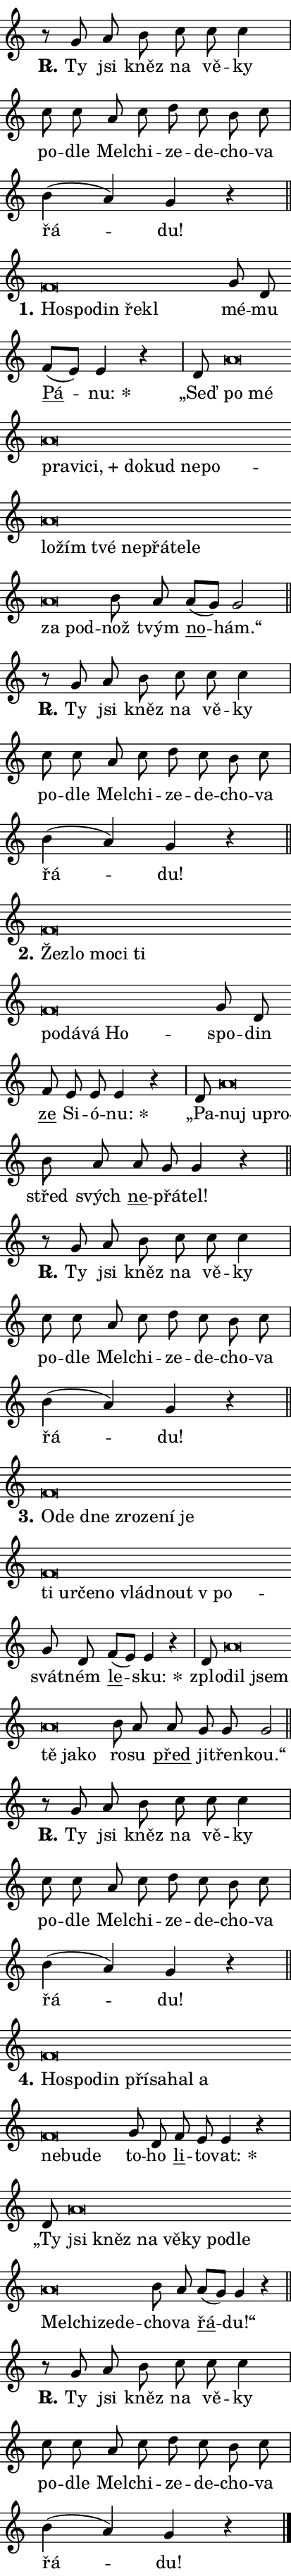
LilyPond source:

\version "2.22.1"
\header { tagline = "" }
\paper {
  indent = 0\cm
  top-margin = 0\cm
  right-margin = 0\cm
  bottom-margin = 0\cm
  left-margin = 0\cm
  paper-width = 7\cm
  page-breaking = #ly:one-page-breaking
  system-system-spacing.basic-distance = #11
  score-system-spacing.basic-distance = #11
  ragged-last = ##f
}


%% Author: Thomas Morley
%% https://lists.gnu.org/archive/html/lilypond-user/2020-05/msg00002.html
#(define (line-position grob)
"Returns position of @var[grob} in current system:
   @code{'start}, if at first time-step
   @code{'end}, if at last time-step
   @code{'middle} otherwise
"
  (let* ((col (ly:item-get-column grob))
         (ln (ly:grob-object col 'left-neighbor))
         (rn (ly:grob-object col 'right-neighbor))
         (col-to-check-left (if (ly:grob? ln) ln col))
         (col-to-check-right (if (ly:grob? rn) rn col))
         (break-dir-left
           (and
             (ly:grob-property col-to-check-left 'non-musical #f)
             (ly:item-break-dir col-to-check-left)))
         (break-dir-right
           (and
             (ly:grob-property col-to-check-right 'non-musical #f)
             (ly:item-break-dir col-to-check-right))))
        (cond ((eqv? 1 break-dir-left) 'start)
              ((eqv? -1 break-dir-right) 'end)
              (else 'middle))))

#(define (tranparent-at-line-position vctor)
  (lambda (grob)
  "Relying on @code{line-position} select the relevant enry from @var{vctor}.
Used to determine transparency,"
    (case (line-position grob)
      ((end) (not (vector-ref vctor 0)))
      ((middle) (not (vector-ref vctor 1)))
      ((start) (not (vector-ref vctor 2))))))

noteHeadBreakVisibility =
#(define-music-function (break-visibility)(vector?)
"Makes @code{NoteHead}s transparent relying on @var{break-visibility}"
#{
  \override NoteHead.transparent =
    #(tranparent-at-line-position break-visibility)
#})

#(define delete-ledgers-for-transparent-note-heads
  (lambda (grob)
    "Reads whether a @code{NoteHead} is transparent.
If so this @code{NoteHead} is removed from @code{'note-heads} from
@var{grob}, which is supposed to be @code{LedgerLineSpanner}.
As a result ledgers are not printed for this @code{NoteHead}"
    (let* ((nhds-array (ly:grob-object grob 'note-heads))
           (nhds-list
             (if (ly:grob-array? nhds-array)
                 (ly:grob-array->list nhds-array)
                 '()))
           ;; Relies on the transparent-property being done before
           ;; Staff.LedgerLineSpanner.after-line-breaking is executed.
           ;; This is fragile ...
           (to-keep
             (remove
               (lambda (nhd)
                 (ly:grob-property nhd 'transparent #f))
               nhds-list)))
      ;; TODO find a better method to iterate over grob-arrays, similiar
      ;; to filter/remove etc for lists
      ;; For now rebuilt from scratch
      (set! (ly:grob-object grob 'note-heads)  '())
      (for-each
        (lambda (nhd)
          (ly:pointer-group-interface::add-grob grob 'note-heads nhd))
        to-keep))))

hideNotes = {
  \noteHeadBreakVisibility #begin-of-line-visible
}
unHideNotes = {
  \noteHeadBreakVisibility #all-visible
}

% work-around for resetting accidentals
% https://lilypond.org/doc/v2.23/Documentation/notation/displaying-rhythms#unmetered-music
cadenzaMeasure = {
  \cadenzaOff
  \partial 1024 s1024
  \cadenzaOn
}

#(define-markup-command (accent layout props text) (markup?)
  "Underline accented syllable"
  (interpret-markup layout props
    #{\markup \override #'(offset . 4.3) \underline { #text }#}))

responsum = \markup \concat {
  "R" \hspace #-1.05 \path #0.1 #'((moveto 0 0.07) (lineto 0.9 0.8)) \hspace #0.05 "."
}

\layout {
    \context {
        \Staff
        \remove "Time_signature_engraver"
        \override LedgerLineSpanner.after-line-breaking = #delete-ledgers-for-transparent-note-heads
    }
    \context {
        \Voice {
            \override NoteHead.output-attributes = #'((class . "notehead"))
            \override Hairpin.height = #0.55
        }
    }
    \context {
        \Lyrics {
            \override StanzaNumber.output-attributes = #'((class . "stanzanumber"))
            \override LyricSpace.minimum-distance = #0.9
            \override LyricText.font-name = #"TeX Gyre Schola"
            \override LyricText.font-size = 1
            \override StanzaNumber.font-name = #"TeX Gyre Schola Bold"
            \override StanzaNumber.font-size = 1
        }
    }
}

% magnetic-lyrics.ily
%
%   written by
%     Jean Abou Samra <jean@abou-samra.fr>
%     Werner Lemberg <wl@gnu.org>
%
%   adapted by
%     Jiri Hon <jiri.hon@gmail.com>
%
% Version 2022-Apr-15

% https://www.mail-archive.com/lilypond-user@gnu.org/msg149350.html

#(define (Left_hyphen_pointer_engraver context)
   "Collect syllable-hyphen-syllable occurrences in lyrics and store
them in properties.  This engraver only looks to the left.  For
example, if the lyrics input is @code{foo -- bar}, it does the
following.

@itemize @bullet
@item
Set the @code{text} property of the @code{LyricHyphen} grob between
@q{foo} and @q{bar} to @code{foo}.

@item
Set the @code{left-hyphen} property of the @code{LyricText} grob with
text @q{foo} to the @code{LyricHyphen} grob between @q{foo} and
@q{bar}.
@end itemize

Use this auxiliary engraver in combination with the
@code{lyric-@/text::@/apply-@/magnetic-@/offset!} hook."
   (let ((hyphen #f)
         (text #f))
     (make-engraver
      (acknowledgers
       ((lyric-syllable-interface engraver grob source-engraver)
        (set! text grob)))
      (end-acknowledgers
       ((lyric-hyphen-interface engraver grob source-engraver)
        ;(when (not (grob::has-interface grob 'lyric-space-interface))
          (set! hyphen grob)));)
      ((stop-translation-timestep engraver)
       (when (and text hyphen)
         (ly:grob-set-object! text 'left-hyphen hyphen))
       (set! text #f)
       (set! hyphen #f)))))

#(define (lyric-text::apply-magnetic-offset! grob)
   "If the space between two syllables is less than the value in
property @code{LyricText@/.details@/.squash-threshold}, move the right
syllable to the left so that it gets concatenated with the left
syllable.

Use this function as a hook for
@code{LyricText@/.after-@/line-@/breaking} if the
@code{Left_@/hyphen_@/pointer_@/engraver} is active."
   (let ((hyphen (ly:grob-object grob 'left-hyphen #f)))
     (when hyphen
       (let ((left-text (ly:spanner-bound hyphen LEFT)))
         (when (grob::has-interface left-text 'lyric-syllable-interface)
           (let* ((common (ly:grob-common-refpoint grob left-text X))
                  (this-x-ext (ly:grob-extent grob common X))
                  (left-x-ext
                   (begin
                     ;; Trigger magnetism for left-text.
                     (ly:grob-property left-text 'after-line-breaking)
                     (ly:grob-extent left-text common X)))
                  ;; `delta` is the gap width between two syllables.
                  (delta (- (interval-start this-x-ext)
                            (interval-end left-x-ext)))
                  (details (ly:grob-property grob 'details))
                  (threshold (assoc-get 'squash-threshold details 0.2)))
             (when (< delta threshold)
               (let* (;; We have to manipulate the input text so that
                      ;; ligatures crossing syllable boundaries are not
                      ;; disabled.  For languages based on the Latin
                      ;; script this is essentially a beautification.
                      ;; However, for non-Western scripts it can be a
                      ;; necessity.
                      (lt (ly:grob-property left-text 'text))
                      (rt (ly:grob-property grob 'text))
                      (is-space (grob::has-interface hyphen 'lyric-space-interface))
                      (space (if is-space " " ""))
                      (space-markup (grob-interpret-markup grob " "))
                      (space-size (interval-length (ly:stencil-extent space-markup X)))
                      (extra-delta (if is-space space-size 0))
                      ;; Append new syllable.
                      (ltrt-space (if (and (string? lt) (string? rt))
                                (string-append lt space rt)
                                (make-concat-markup (list lt space rt))))
                      ;; Right-align `ltrt` to the right side.
                      (ltrt-space-markup (grob-interpret-markup
                               grob
                               (make-translate-markup
                                (cons (interval-length this-x-ext) 0)
                                (make-right-align-markup ltrt-space)))))
                 (begin
                   ;; Don't print `left-text`.
                   (ly:grob-set-property! left-text 'stencil #f)
                   ;; Set text and stencil (which holds all collected
                   ;; syllables so far) and shift it to the left.
                   (ly:grob-set-property! grob 'text ltrt-space)
                   (ly:grob-set-property! grob 'stencil ltrt-space-markup)
                   (ly:grob-translate-axis! grob (- (- delta extra-delta)) X))))))))))


#(define (lyric-hyphen::displace-bounds-first grob)
   ;; Make very sure this callback isn't triggered too early.
   (let ((left (ly:spanner-bound grob LEFT))
         (right (ly:spanner-bound grob RIGHT)))
     (ly:grob-property left 'after-line-breaking)
     (ly:grob-property right 'after-line-breaking)
     (ly:lyric-hyphen::print grob)))

squashThreshold = #0.4

\layout {
  \context {
    \Lyrics
    \consists #Left_hyphen_pointer_engraver
    \override LyricText.after-line-breaking =
      #lyric-text::apply-magnetic-offset!
    \override LyricHyphen.stencil = #lyric-hyphen::displace-bounds-first
    \override LyricText.details.squash-threshold = \squashThreshold
    \override LyricHyphen.minimum-distance = 0
    \override LyricHyphen.minimum-length = \squashThreshold
  }
}

squash = \override LyricText.details.squash-threshold = 9999
unSquash = \override LyricText.details.squash-threshold = \squashThreshold

left = \override LyricText.self-alignment-X = #LEFT
unLeft = \revert LyricText.self-alignment-X

starOffset = #(lambda (grob) 
                (let ((x_offset (ly:self-alignment-interface::aligned-on-x-parent grob)))
                  (if (= x_offset 0) 0 (+ x_offset 1.2))))

star = #(define-music-function (syllable)(string?)
"Append star separator at the end of a syllable"
#{
  \once \override LyricText.X-offset = #starOffset
  \lyricmode { \markup {
    #syllable
    \override #'((font-name . "TeX Gyre Schola Bold")) \hspace #0.2 \lower #0.65 \larger "*"
  } }
#})

starAccent = #(define-music-function (syllable)(string?)
"Append star separator at the end of a syllable and make accent"
#{
  \once \override LyricText.X-offset = #starOffset
  \lyricmode { \markup {
    \accent #syllable
    \override #'((font-name . "TeX Gyre Schola Bold")) \hspace #0.2 \lower #0.65 \larger "*"
  } }
#})

breath = #(define-music-function (syllable)(string?)
"Append breathing indicator at the end of a syllable"
#{
  \lyricmode { \markup { #syllable "+" } }
#})

optionalBreath = #(define-music-function (syllable)(string?)
"Append optional breathing indicator at the end of a syllable"
#{
  \lyricmode { \markup { #syllable "(+)" } }
#})


\score {
    <<
        \new Voice = "melody" { \cadenzaOn \key c \major \relative { r8 g' a b c c c4 \cadenzaMeasure \bar "|" c8 c a c \bar "" d c b c \cadenzaMeasure \bar "|" b4( a) g r \cadenzaMeasure \bar "||" \break }
\relative { f'\breve*1/16 \hideNotes \breve*1/16 \bar "" \breve*1/16 \bar "" \breve*1/16 \breve*1/16 \bar "" \unHideNotes g8 d \bar "" f[( e)] e4 r \cadenzaMeasure \bar "|" d8 a'\breve*1/16 \hideNotes \breve*1/16 \bar "" \breve*1/16 \bar "" \breve*1/16 \bar "" \breve*1/16 \bar "" \breve*1/16 \bar "" \breve*1/16 \bar "" \breve*1/16 \bar "" \breve*1/16 \bar "" \breve*1/16 \bar "" \breve*1/16 \bar "" \breve*1/16 \bar "" \breve*1/16 \bar "" \breve*1/16 \bar "" \breve*1/16 \bar "" \breve*1/16 \bar "" \breve*1/16 \breve*1/16 \bar "" \unHideNotes b8 a \bar "" a[( g)] g2 \cadenzaMeasure \bar "||" \break }
\relative { r8 g' a b c c c4 \cadenzaMeasure \bar "|" c8 c a c \bar "" d c b c \cadenzaMeasure \bar "|" b4( a) g r \cadenzaMeasure \bar "||" \break }
\relative { f'\breve*1/16 \hideNotes \breve*1/16 \bar "" \breve*1/16 \bar "" \breve*1/16 \bar "" \breve*1/16 \bar "" \breve*1/16 \bar "" \breve*1/16 \bar "" \breve*1/16 \breve*1/16 \bar "" \unHideNotes g8 d \bar "" f e e e4 r \cadenzaMeasure \bar "|" d8 a'\breve*1/16 \hideNotes \breve*1/16 \bar "" \unHideNotes b8 a \bar "" a g g4 r \cadenzaMeasure \bar "||" \break }
\relative { r8 g' a b c c c4 \cadenzaMeasure \bar "|" c8 c a c \bar "" d c b c \cadenzaMeasure \bar "|" b4( a) g r \cadenzaMeasure \bar "||" \break }
\relative { f'\breve*1/16 \hideNotes \breve*1/16 \bar "" \breve*1/16 \bar "" \breve*1/16 \bar "" \breve*1/16 \bar "" \breve*1/16 \bar "" \breve*1/16 \bar "" \breve*1/16 \bar "" \breve*1/16 \bar "" \breve*1/16 \bar "" \breve*1/16 \bar "" \breve*1/16 \bar "" \breve*1/16 \breve*1/16 \bar "" \unHideNotes g8 d \bar "" f[( e)] e4 r \cadenzaMeasure \bar "|" d8 a'\breve*1/16 \hideNotes \breve*1/16 \bar "" \breve*1/16 \bar "" \breve*1/16 \breve*1/16 \bar "" \unHideNotes b8 a \bar "" a g g g2 \cadenzaMeasure \bar "||" \break }
\relative { r8 g' a b c c c4 \cadenzaMeasure \bar "|" c8 c a c \bar "" d c b c \cadenzaMeasure \bar "|" b4( a) g r \cadenzaMeasure \bar "||" \break }
\relative { f'\breve*1/16 \hideNotes \breve*1/16 \bar "" \breve*1/16 \bar "" \breve*1/16 \bar "" \breve*1/16 \bar "" \breve*1/16 \bar "" \breve*1/16 \bar "" \breve*1/16 \bar "" \breve*1/16 \breve*1/16 \bar "" \unHideNotes g8 d \bar "" f e e4 r \cadenzaMeasure \bar "|" d8 a'\breve*1/16 \hideNotes \breve*1/16 \bar "" \breve*1/16 \bar "" \breve*1/16 \bar "" \breve*1/16 \bar "" \breve*1/16 \bar "" \breve*1/16 \bar "" \breve*1/16 \bar "" \breve*1/16 \bar "" \breve*1/16 \breve*1/16 \bar "" \unHideNotes b8 a \bar "" a[( g)] g4 r \cadenzaMeasure \bar "||" \break }
\relative { r8 g' a b c c c4 \cadenzaMeasure \bar "|" c8 c a c \bar "" d c b c \cadenzaMeasure \bar "|" b4( a) g r \cadenzaMeasure \bar "||" \break } \bar "|." }
        \new Lyrics \lyricsto "melody" { \lyricmode { \set stanza = \responsum
Ty jsi kněz na vě -- ky po -- dle Mel -- chi -- ze -- de -- cho -- va řá -- du!
\set stanza = "1."
\left Ho -- \squash spo -- din ře -- kl \unLeft \unSquash mé -- mu \markup \accent Pá -- \star nu: „Seď \left po \squash mé pra -- vi -- \breath "ci," do -- kud ne -- po -- lo -- žím tvé ne -- přá -- te -- le za pod -- \unLeft \unSquash nož tvým \markup \accent no -- hám.“
\set stanza = \responsum
Ty jsi kněz na vě -- ky po -- dle Mel -- chi -- ze -- de -- cho -- va řá -- du!
\set stanza = "2."
\left Žez -- \squash lo mo -- ci ti po -- dá -- vá Ho -- \unLeft \unSquash spo -- din \markup \accent ze Si -- ó -- \star nu: „Pa -- \left nuj \squash upro -- \unLeft \unSquash střed svých \markup \accent ne -- přá -- tel!
\set stanza = \responsum
Ty jsi kněz na vě -- ky po -- dle Mel -- chi -- ze -- de -- cho -- va řá -- du!
\set stanza = "3."
\left O -- \squash de dne zro -- ze -- ní je ti ur -- če -- no vlád -- nout "v po" -- \unLeft \unSquash svát -- ném \markup \accent le -- \star sku: zplo -- \left dil \squash jsem tě ja -- ko \unLeft \unSquash ro -- su \markup \accent před ji -- třen -- kou.“
\set stanza = \responsum
Ty jsi kněz na vě -- ky po -- dle Mel -- chi -- ze -- de -- cho -- va řá -- du!
\set stanza = "4."
\left Ho -- \squash spo -- din pří -- sa -- hal a ne -- bu -- de \unLeft \unSquash to -- ho \markup \accent li -- to -- \star vat: „Ty \left jsi \squash kněz na vě -- ky po -- dle Mel -- chi -- ze -- de -- \unLeft \unSquash cho -- va \markup \accent řá -- du!“
\set stanza = \responsum
Ty jsi kněz na vě -- ky po -- dle Mel -- chi -- ze -- de -- cho -- va řá -- du! } }
    >>
    \layout {}
}
